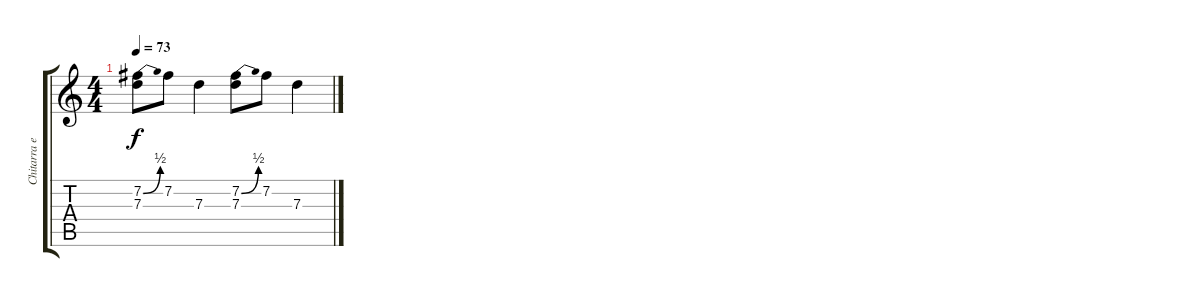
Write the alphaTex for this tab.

\track ("Chitarra elettrica" "Chitarra e") {instrument electricguitarjazz}
\staff {score tabs}
\tuning (E4 B3 G3 D3 A2 E2) {hide}
\ts (4 4)
\tempo 73
\clef g2
\ks c
(7.2{be (bend 0 0 60 2)} 7.3).8{dy f} 7.2.8 7.3.4 (7.2{be (bend 0 0 60 2)} 7.3).8 7.2.8 7.3.4
